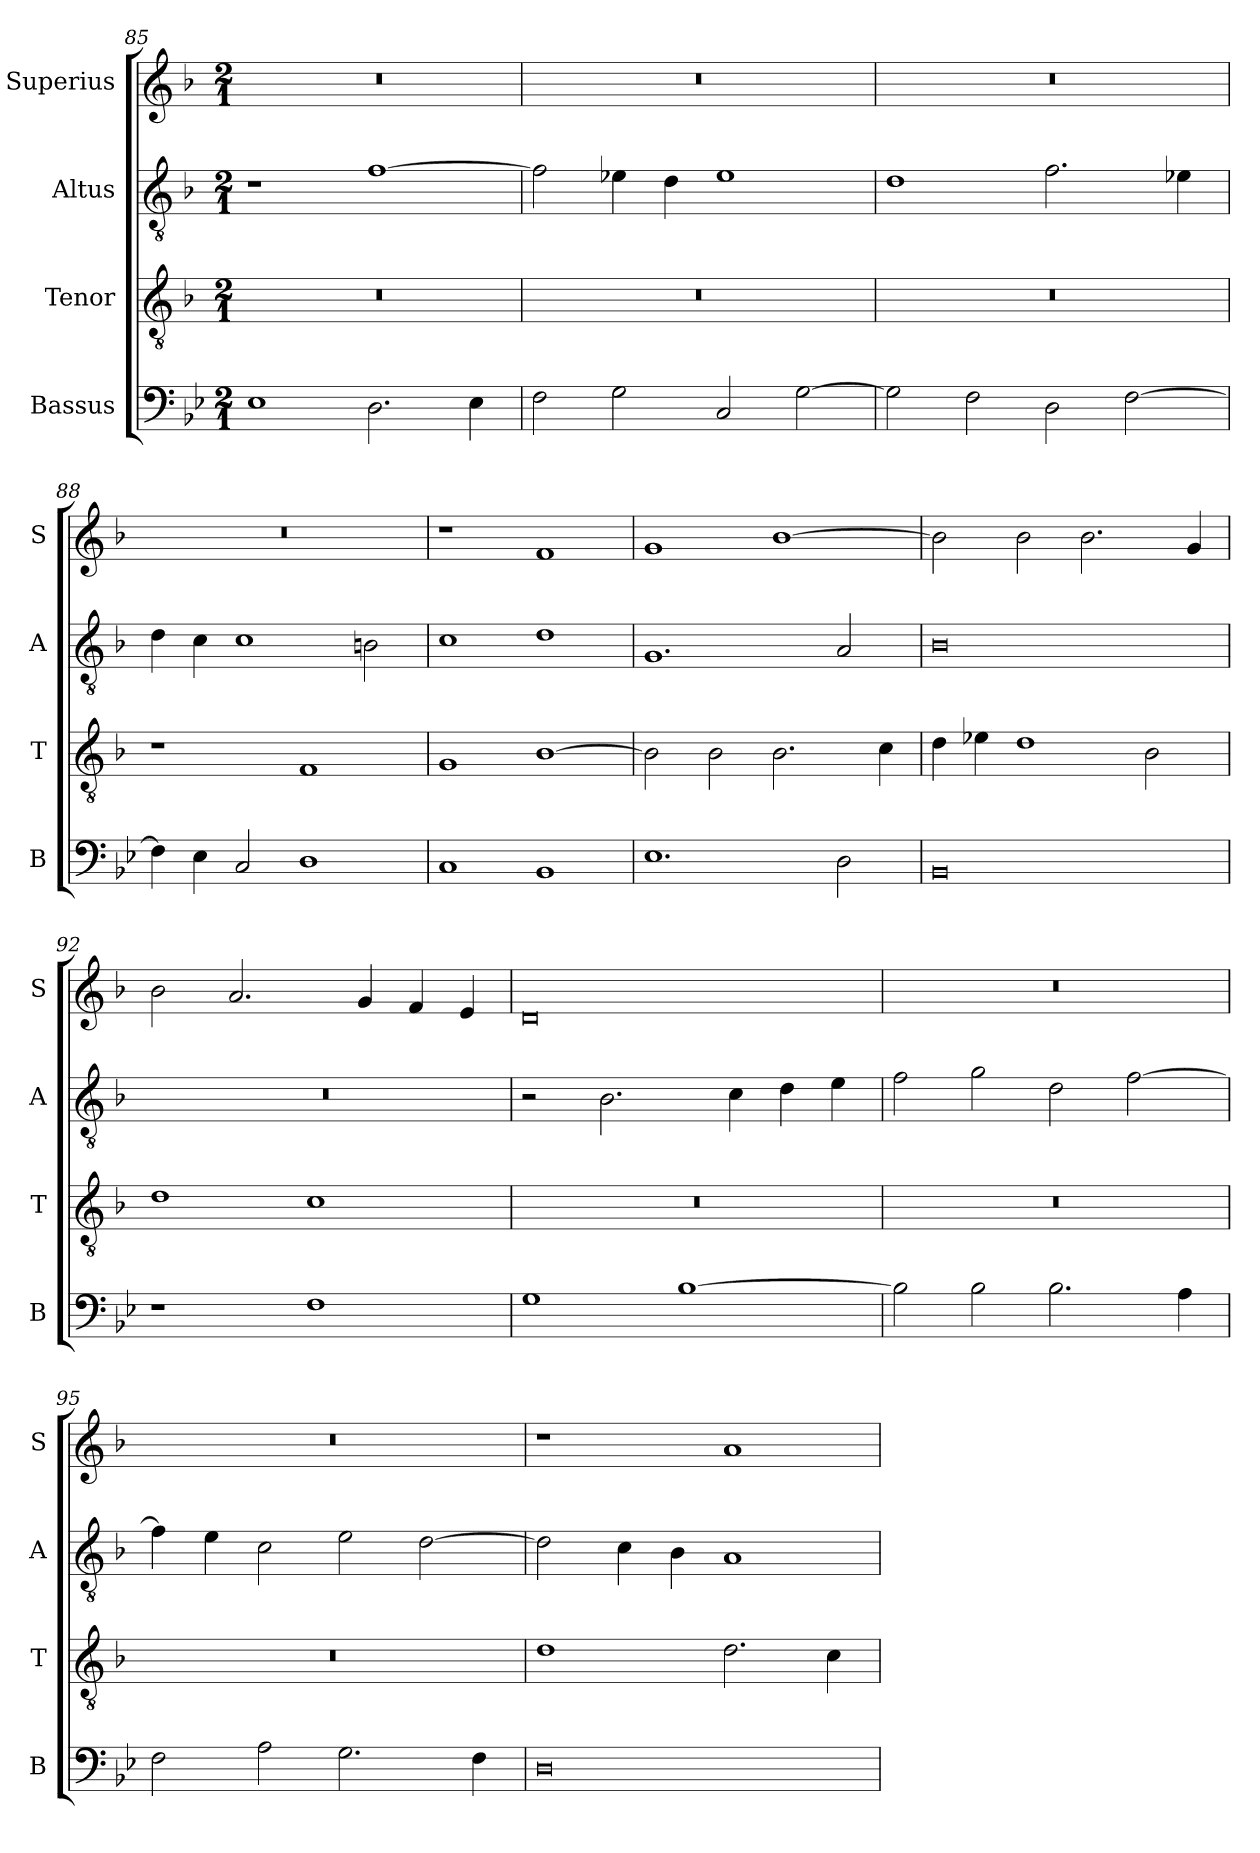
**kern	**kern	**kern	**kern
*part4	*part3	*part2	*part1
*staff4	*staff3	*staff2	*staff1
*I"Bassus	*I"Tenor	*I"Altus	*I"Superius
*I'B	*I'T	*I'A	*I'S
*clefF4	*clefGv2	*clefGv2	*clefG2
*k[b-e-]	*k[b-]	*k[b-]	*k[b-]
*M2/1	*M2/1	*M2/1	*M2/1
=85	=85	=85	=85
1E-	0r	1r	0r
2.D\	.	[1f	.
4E-\	.	.	.
=86	=86	=86	=86
2F\	0r	2f\]	0r
2G\	.	4e-X\	.
.	.	4d\	.
2C/	.	1e-	.
[2G\	.	.	.
=87	=87	=87	=87
2G\]	0r	1d	0r
2F\	.	.	.
2D\	.	2.f\	.
[2F\	.	.	.
.	.	4e-X\	.
=88	=88	=88	=88
4F\]	1r	4d\	0r
4E-\	.	4c\	.
2C/	.	1c	.
1D	1F	.	.
.	.	2Bn\	.
=89	=89	=89	=89
1C	1G	1c	1r
1BB-	[1B-	1d	1f
=90	=90	=90	=90
1.E-	2B-\]	1.G	1g
.	2B-\	.	.
.	2.B-\	.	[1b-
2D\	.	2A/	.
.	4c\	.	.
=91	=91	=91	=91
0BB-	4d\	0B-	2b-\]
.	4e-X\	.	.
.	1d	.	2b-\
.	.	.	2.b-\
.	2B-\	.	.
.	.	.	4g/
=92	=92	=92	=92
1r	1d	0r	2b-\
.	.	.	2.a/
1F	1c	.	.
.	.	.	4g/
.	.	.	4f/
.	.	.	4e/
=93	=93	=93	=93
1G	0r	2r	0d
.	.	2.B-\	.
[1B-	.	.	.
.	.	4c\	.
.	.	4d\	.
.	.	4e\	.
=94	=94	=94	=94
2B-\]	0r	2f\	0r
2B-\	.	2g\	.
2.B-\	.	2d\	.
.	.	[2f\	.
4A\	.	.	.
=95	=95	=95	=95
2F\	0r	4f\]	0r
.	.	4e\	.
2A\	.	2c\	.
2.G\	.	2e\	.
.	.	[2d\	.
4F\	.	.	.
=96	=96	=96	=96
0D	1d	2d\]	1r
.	.	4c\	.
.	.	4B-\	.
.	2.d\	1A	1a
.	4c\	.	.
=	=	=	=
*-	*-	*-	*-
